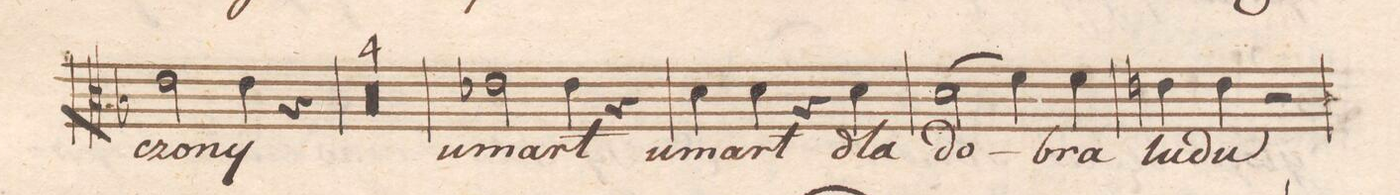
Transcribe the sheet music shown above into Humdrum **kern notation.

**kern	**text	**dynam
*I"Alto	*	*
*clefC3	*	*
*k[b-]	*	*
*met(c)	*	*
*M4/4	*	*
2e\	-czo-	.
4e\	-ny	.
4r	.	.
=37	=37	=37
00r	.	.
=38	=38	=38
=39	=39	=39
=40	=40	=40
=41	=41	=41
2e-X\	u-	.
4e-\	-marł	.
4r	.	.
=42	=42	=42
4d\	u-	.
4d\	-marł	.
4r	.	.
4d\	dla	.
=43	=43	=43
(2d\	do-	.
4f\)	.	.
4f\	-bra	.
=44	=44	=44
4en\	lu-	.
4e\	-du	.
2r	.	.
=45	=45	=45
*-	*-	*-
